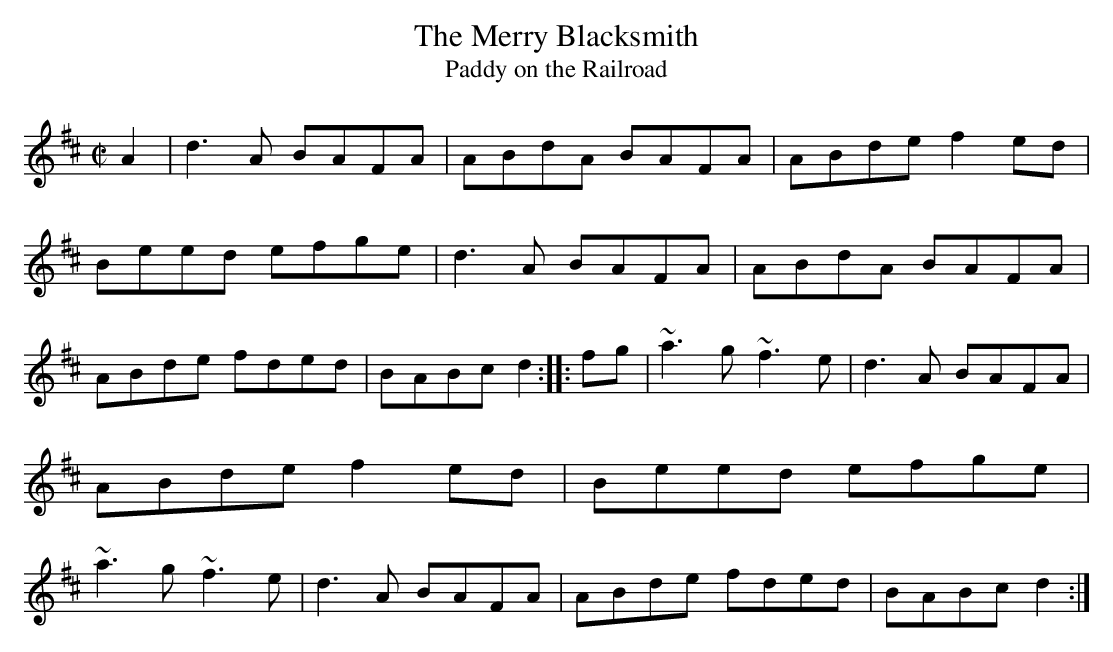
X:1
T:Merry Blacksmith, The
T:Paddy on the Railroad
E:11
M:C|
K:D
\medskip
A2|d3 A BAFA|ABdA BAFA|ABde f2 ed|Beed efge|d3 A BAFA|ABdA BAFA|ABde fded|BABc d2::\
fg|~a3 g ~f3 e|d3 A BAFA|ABde f2ed|Beed efge|~a3 g ~f3 e|d3 A BAFA|ABde fded|BABc d2:|**
\bigskip
